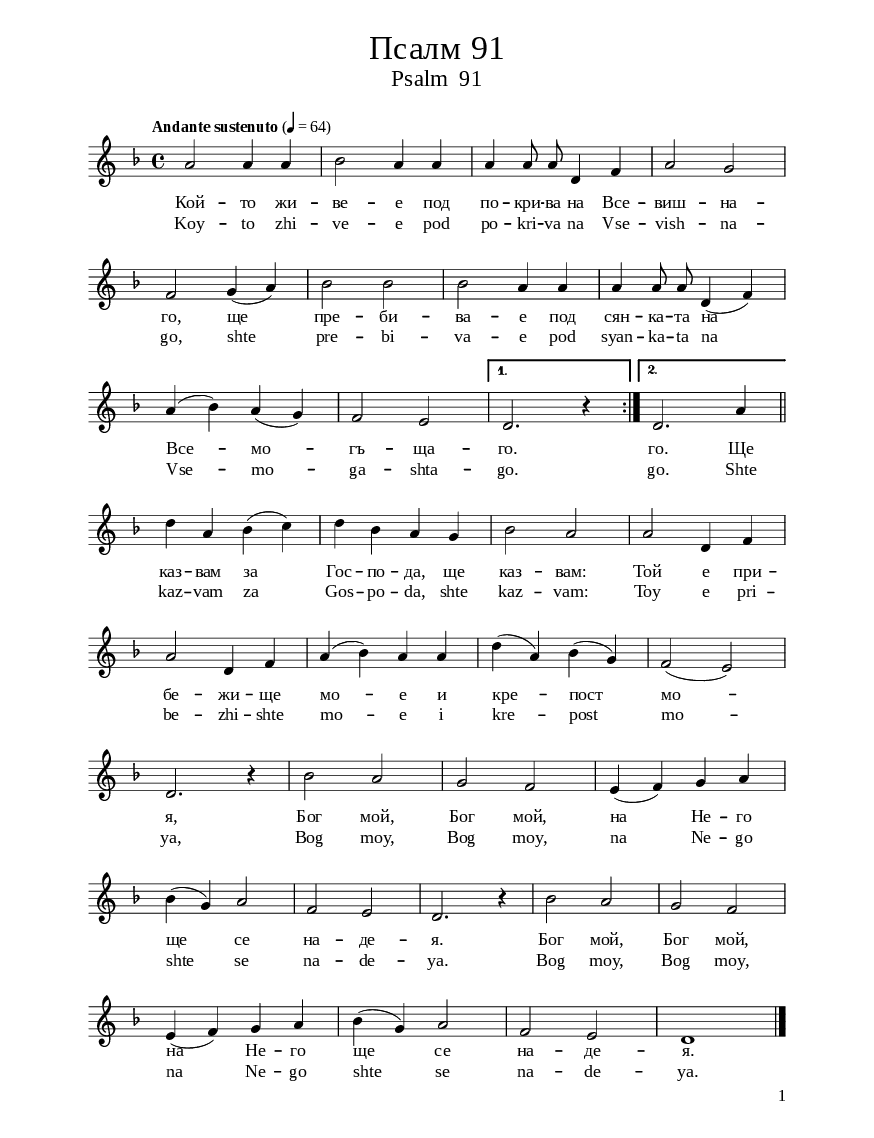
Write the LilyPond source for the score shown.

\version "2.18.2"

\paper {
  #(set-paper-size "a5")
}

\bookpart {
\paper {
  print-all-headers = ##t
  print-page-number = ##t
  print-first-page-number = ##t

  % put page numbers on the bottom
  oddHeaderMarkup = \markup ""
  evenHeaderMarkup = \markup ""
  oddFooterMarkup = \markup
    \fill-line {
      ""
      \on-the-fly #print-page-number-check-first \fromproperty #'page:page-number-string
    }
  evenFooterMarkup = \markup
    \fill-line {
      \on-the-fly #print-page-number-check-first \fromproperty #'page:page-number-string
      ""
    }

  left-margin = 1.5\cm
  right-margin = 1.5\cm
  top-margin = 1.6\cm
  bottom-margin = 1.2\cm
  ragged-bottom = ##t % do not spread the staves to fill the whole vertical space

  % change lyrics and titles font (affects notes also)
  fonts =
    #(make-pango-font-tree
     "Times New Roman"
     "DejaVu Sans"
     "DejaVu Sans Mono"
     (/ (* staff-height pt) 3.6))

  % change distance between staves
  system-system-spacing =
    #'((basic-distance . 12)
       (minimum-distance . 6)
       (padding . 1)
       (stretchability . 12))
}

\header {
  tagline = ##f
}

\score{
  \layout { 
    indent = 0.0\cm % remove first line indentation
    %ragged-last = ##t % do not spread last line to fill the whole space
    \context {
      \Score
      \omit BarNumber %remove bar numbers
    } % context

    \context { % change staff size
      \Staff
      fontSize = #+0 % affects notes size only
      \override StaffSymbol #'staff-space = #(magstep -3)
      \override StaffSymbol #'thickness = #0.5
      \override BarLine #'hair-thickness = #1
      %\override StaffSymbol #'ledger-line-thickness = #'(0 . 0)
    }

    \context { % adjust space between staff and lyrics and between the two lyric lines
      \Lyrics
      \override VerticalAxisGroup.nonstaff-relatedstaff-spacing = #'((basic-distance . 4.5))
      \override VerticalAxisGroup.nonstaff-nonstaff-spacing = #'((minimum-distance . 2))
    }
  } % layout

 \new Voice \relative a' {
    \clef treble
    \key d \minor
    \time 4/4 
     \tempo \markup {
        % make tempo note smaller
        \concat {
          "Andante sustenuto" \normal-text { " (" }
          \teeny \general-align #Y #DOWN \note #"4" #0.8
          \normal-text { " = 64)" }
        }
      }
    \repeat volta 2 { 
      a2 a4 a4 | bes2 a4 a4 |  a4 \autoBeamOff a8 a8 d,4 f4 |  a2 g2 |\break
      f2 g4 ( a4 ) | bes2 bes2 | bes2 a4 a4 | a4 a8 a8 d,4 ( f4 ) | \break
      a4 ( bes4 ) a4 ( g4 ) |  f2 e2 | 
    } 
    \alternative {
      { d2. r4 | }
      { d2. a'4 | \bar "||" \break }
    } 
    
    d4 a4 bes4 ( c4 ) | d4 bes4 a4 g4 | bes2 a2 | a2 d,4 f4 | \break
    a2 d,4 f4 | a4 ( bes4 ) a4 a4 | d4 ( a4 ) bes4 ( g4 ) | f2 ( e2 ) | \break
    d2. r4 | bes'2 a2 | g2 f2 |  e4 ( f4 ) g4 a4 | \break
    bes4 ( g4 ) a2 | f2 e2 | d2. r4 | bes'2 a2 | g2 f2 | \break
    e4 ( f4 ) g4 a4 | bes4 ( g4 ) a2 | f2 e2 | d1| \bar "|." \break
  }
  
  \addlyrics {
    Кой -- то жи -- ве -- е под по -- кри -- ва на Все -- виш -- на -- 
    го, ще пре -- би -- ва -- е под сян -- ка -- та на 
    Все -- мо -- гъ -- ща -- го. го. Ще 
    каз -- вам за Гос -- по -- да, ще каз -- вам: Той е при -- 
    бе -- жи -- ще мо -- е и кре -- пост мо -- 
    я, Бог мой, Бог мой, на Не -- го 
    ще се на -- де -- я. Бог мой, Бог мой, 
    на Не -- го ще се на -- де -- я.
  }

  \addlyrics {
    Koy -- to zhi -- ve -- e pod po -- kri -- va na Vse -- vish -- na -- 
    go, shte pre -- bi -- va -- e pod syan -- ka -- ta na 
    Vse -- mo -- ga -- shta -- go. go. Shte 
    kaz -- vam za Gos -- po -- da, shte kaz -- vam: Toy e pri -- 
    be -- zhi -- shte mo -- e i kre -- post mo -- 
    ya, Bog moy, Bog moy, na Ne -- go 
    shte se na -- de -- ya. Bog moy, Bog moy, 
    na Ne -- go shte se na -- de -- ya.
  }
  
  \header {
    title = \markup \column \normal-text \fontsize #2.5 {
              \center-align
              \line { Псалм 91 }
              \vspace #-0.6
              \center-align
              \line \fontsize #-3 { Psalm 91 }
              \vspace #-0.8
              \center-align
              \line \fontsize #-3 { " " }
            }
  }
  
  \midi{}

} % score

\pageBreak

\markup \fontsize #+2.5 {
    \hspace #1
    \override #'(baseline-skip . 2.4) % affects space between column lines
    \column {
     
    }

    \hspace #5
    \override #'(baseline-skip . 2.4)
    \column {
    
    } %column
} % markup



% include foreign translation(s) of the song
\version "2.20.0"

\markup \fill-line { \fontsize #6 "Psalm 91" }
\markup \null
\markup \null
\markup \fontsize #+2.5 {
  \hspace #14
  \override #'(baseline-skip . 2)
  \column {
    \line { " " }
     
      \line { " "Wer im Schutz des Höchsten wohnt, }
 
 \line { " "bleibt im Schatten des Allmächtigen.}
 
 \line { " "Ich sage zum Herrn:}
 
 \line { " "Meine Zuflucht und meine Burg, mein Gott, }
     
   \line {  " "ich vertraue auf Ihn! }       
     
           }
       
    }    
  


} % bookpart
